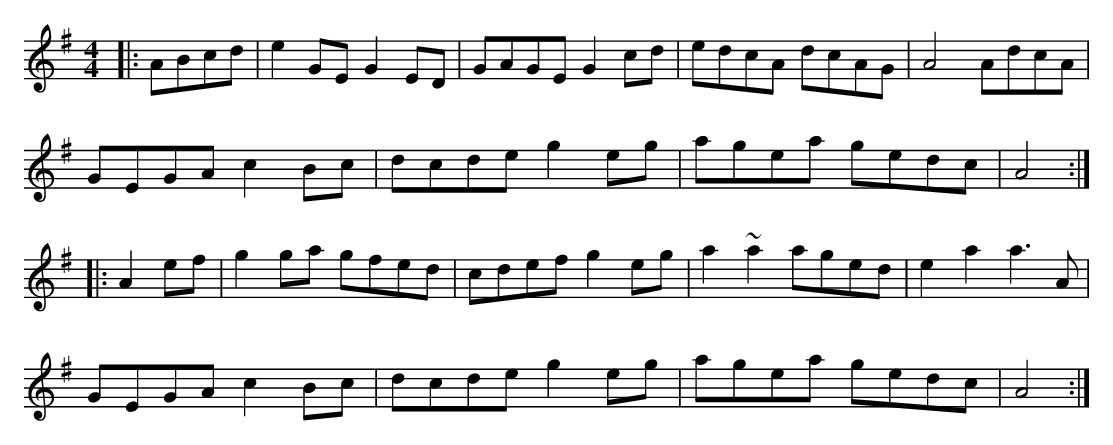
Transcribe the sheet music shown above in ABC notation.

X:1
M:4/4
K:Ador
|:ABcd|e2 GE G2 ED|GAGE G2 cd|edcA dcAG|A4AdcA|
GEGA c2 Bc|dcde g2eg|agea gedc|A4:|
|:A2 ef|g2 ga gfed|cdef g2 eg|a2 ~a2 aged|e2 a2 a3 A|
GEGA c2 Bc|dcde g2 eg|agea gedc|A4:|
